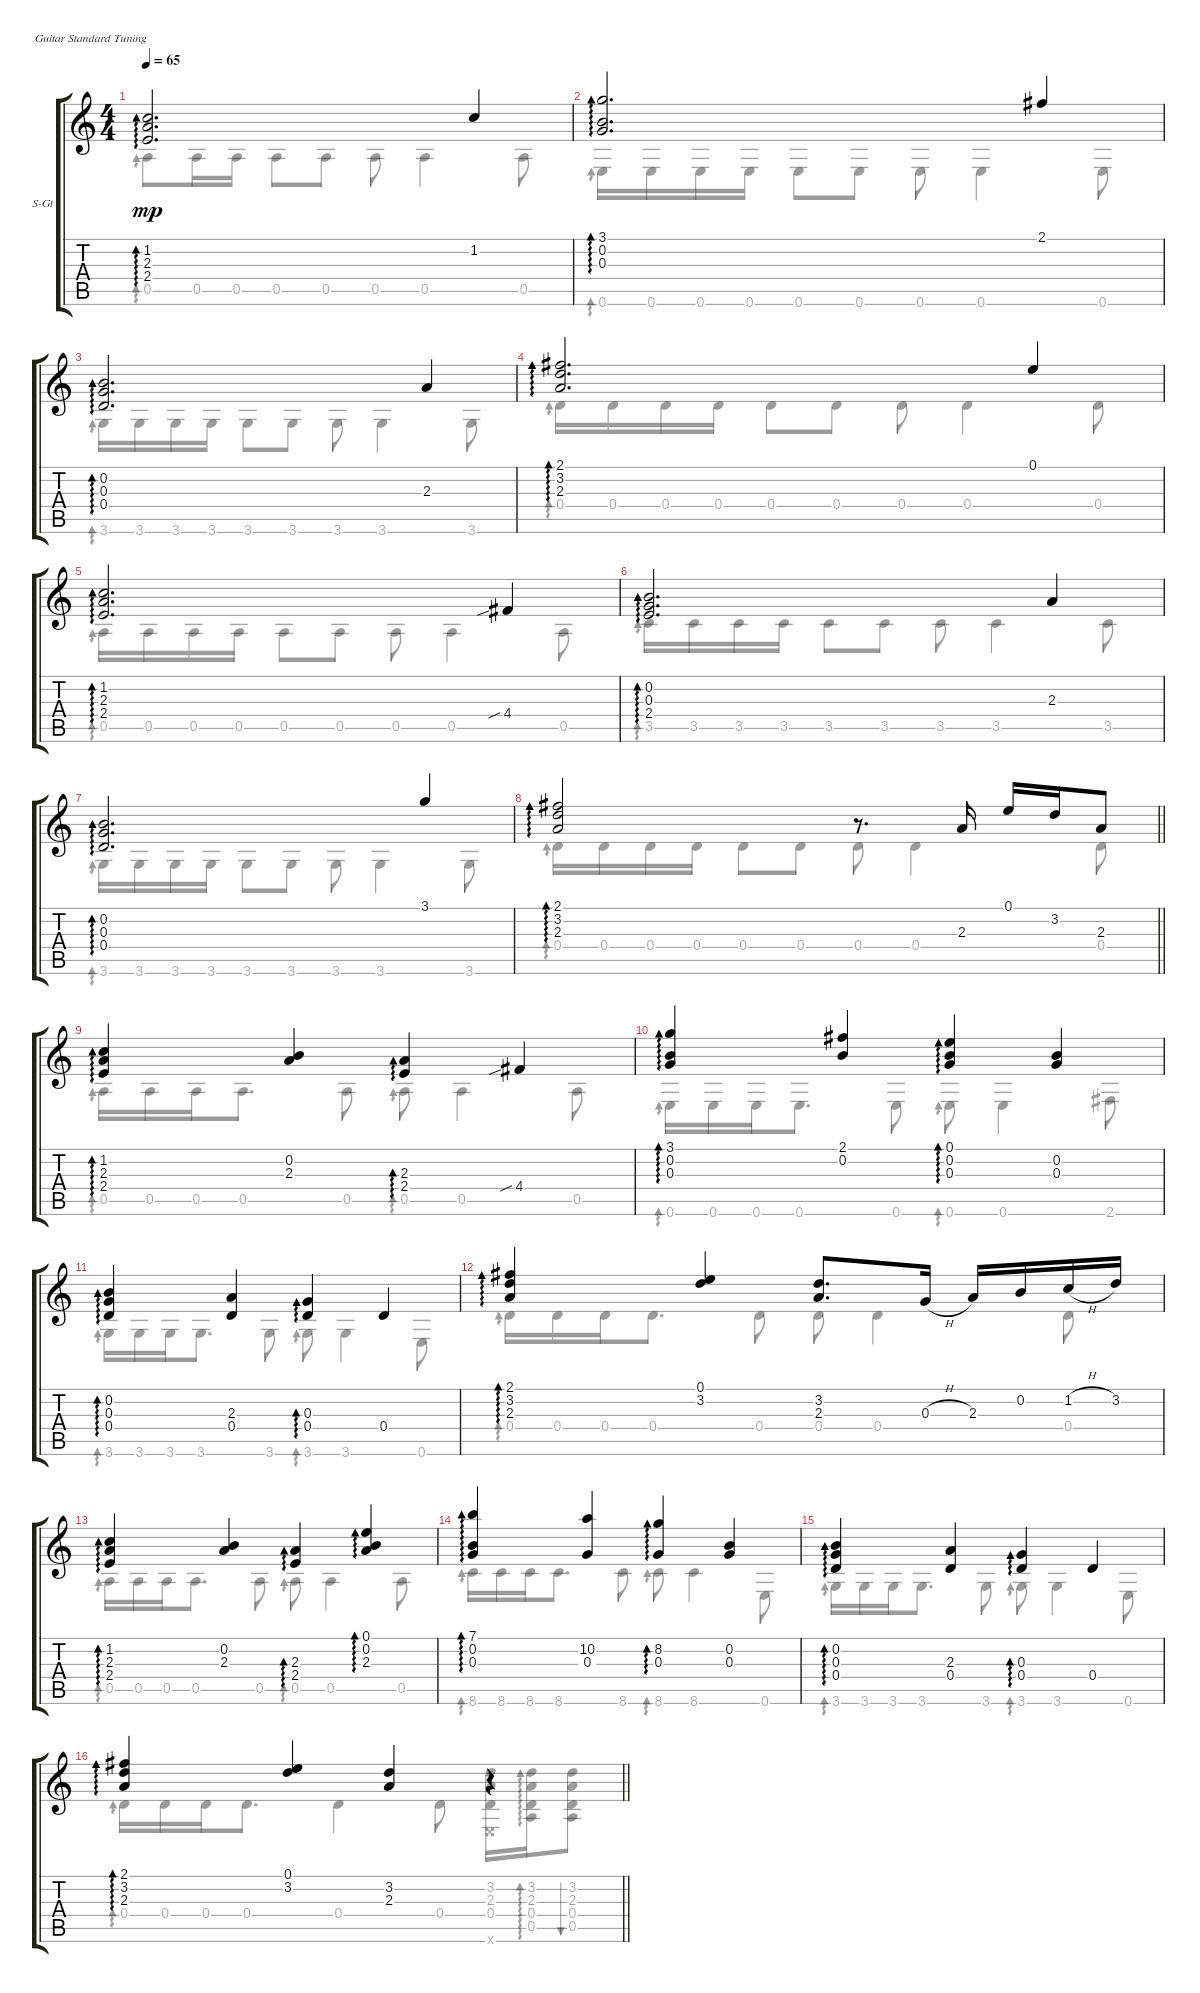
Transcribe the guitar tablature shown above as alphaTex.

\defaultSystemsLayout 4
\bracketExtendMode groupsimilarinstruments
\firstSystemTrackNameOrientation horizontal
\otherSystemsTrackNameOrientation horizontal
\track ("Steel Guitar" "S-Gt") {instrument acousticguitarsteel}
\staff {score tabs}
\tuning (E4 B3 G3 D3 A2 E2)
\voice
\ts (4 4)
\scale
0.51
\tempo 65
\accidentals auto
\clef g2
\ottava regular
\simile none
\ks aminor
(2.4 2.3 1.2).2{d ad 0 dy mp} 1.2.4 |
\scale
0.490028 (0.3 0.2 3.1).2{d ad 0} 2.1.4 |
\scale
0.515715 (0.4 0.3 0.2).2{d ad 0} 2.3.4 |
\scale
0.48433 (2.3 3.2 2.1).2{d ad 0} 0.1.4 |
\scale
0.524286 (2.4 2.3 1.2).2{d ad 0} 4.4{sib}.4 |
\scale
0.475783 (0.3 0.2 2.4).2{d ad 0} 2.3.4 |
\scale
0.507143 (0.4 0.3 0.2).2{d ad 0} 3.1.4 |
\scale
0.492953
\barLineRight lightlight
(2.3 3.2 2.1).2{ad 0} r.8{d} 2.3.16 0.1.16 3.2.16 2.3.8 |
\scale
0.502469 (1.2 2.3 2.4).4{ad 0} (0.2 2.3).4 (2.3 2.4).4{ad 0} 4.4{sib}.4 |
\scale
0.497656 (3.1 0.2 0.3).4{ad 0} (2.1 0.2).4 (0.1 0.2 0.3).4{ad 0} (0.2 0.3).4 |
\scale
0.508571 (0.2 0.3 0.4).4{ad 0} (2.3 0.4).4 (0.3 0.4).4{ad 0} 0.4.4 |
\scale
0.491453 (2.1 3.2 2.3).4{ad 0} (0.1 3.2).4 (3.2 2.3).8{d} 0.3{h}.16 2.3.16 0.2.16 1.2{h}.16 3.2.16 |
\scale
0.514286 (1.2 2.3 2.4).4{ad 0} (0.2 2.3).4 (2.3 2.4).4{ad 0} (0.1 0.2 2.3).4{ad 0} |
\scale
0.485755 (7.1 0.2 0.3).4{ad 0} (10.2 0.3).4 (8.2 0.3).4{ad 0} (0.2 0.3).4 |
\scale
0.508414 (0.2 0.3 0.4).4{ad 0} (2.3 0.4).4 (0.3 0.4).4{ad 0} 0.4.4 |
\scale
0.491841
\barLineRight lightlight
(2.1 3.2 2.3).4{ad 0} (0.1 3.2).4 (3.2 2.3).4 r.4
\voice
\clef g2
\ottava regular
\simile none
\ks aminor
0.5.8{ad 0 dy mp} 0.5.16 0.5.16 0.5.8 0.5.8 0.5.8 0.5.4 0.5.8 |
0.6.16{ad 0} 0.6.16 0.6.16 0.6.16 0.6.8 0.6.8 0.6.8 0.6.4 0.6.8 |
3.6.16{ad 0} 3.6.16 3.6.16 3.6.16 3.6.8 3.6.8 3.6.8 3.6.4 3.6.8 |
0.4.16{ad 0} 0.4.16 0.4.16 0.4.16 0.4.8 0.4.8 0.4.8 0.4.4 0.4.8 |
0.5.16{ad 0} 0.5.16 0.5.16 0.5.16 0.5.8 0.5.8 0.5.8 0.5.4 0.5.8 |
3.5.16{ad 0} 3.5.16 3.5.16 3.5.16 3.5.8 3.5.8 3.5.8 3.5.4 3.5.8 |
3.6.16{ad 0} 3.6.16 3.6.16 3.6.16 3.6.8 3.6.8 3.6.8 3.6.4 3.6.8 |
\barLineRight lightlight
0.4.16{ad 0} 0.4.16 0.4.16 0.4.16 0.4.8 0.4.8 0.4.8 0.4.4 0.4.8 |
0.5.16{ad 0} 0.5.16 0.5.16 0.5.8{d} 0.5.8 0.5.8{ad 0} 0.5.4 0.5.8 |
0.6.16{ad 0} 0.6.16 0.6.16 0.6.8{d} 0.6.8 0.6.8{ad 0} 0.6.4 2.6.8 |
3.6.16{ad 0} 3.6.16 3.6.16 3.6.8{d} 3.6.8 3.6.8{ad 0} 3.6.4 0.6.8 |
0.4.16{ad 0} 0.4.16 0.4.16 0.4.8{d} 0.4.8 0.4.8 0.4.4 0.4.8 |
0.5.16{ad 0} 0.5.16 0.5.16 0.5.8{d} 0.5.8 0.5.8{ad 0} 0.5.4 0.5.8 |
8.6.16{ad 0} 8.6.16 8.6.16 8.6.8{d} 8.6.8 8.6.8{ad 0} 8.6.4 0.6.8 |
3.6.16{ad 0} 3.6.16 3.6.16 3.6.8{d} 3.6.8 3.6.8{ad 0} 3.6.4 0.6.8 |
\barLineRight lightlight
0.4.16{ad 0} 0.4.16 0.4.16 0.4.8{d} 0.4.4 0.4.8 (3.2 2.3 0.4 0.6{x}).16 (0.5 0.4 2.3 3.2).16{ad 30} (0.4 2.3 3.2 0.5).8{bu 30}
